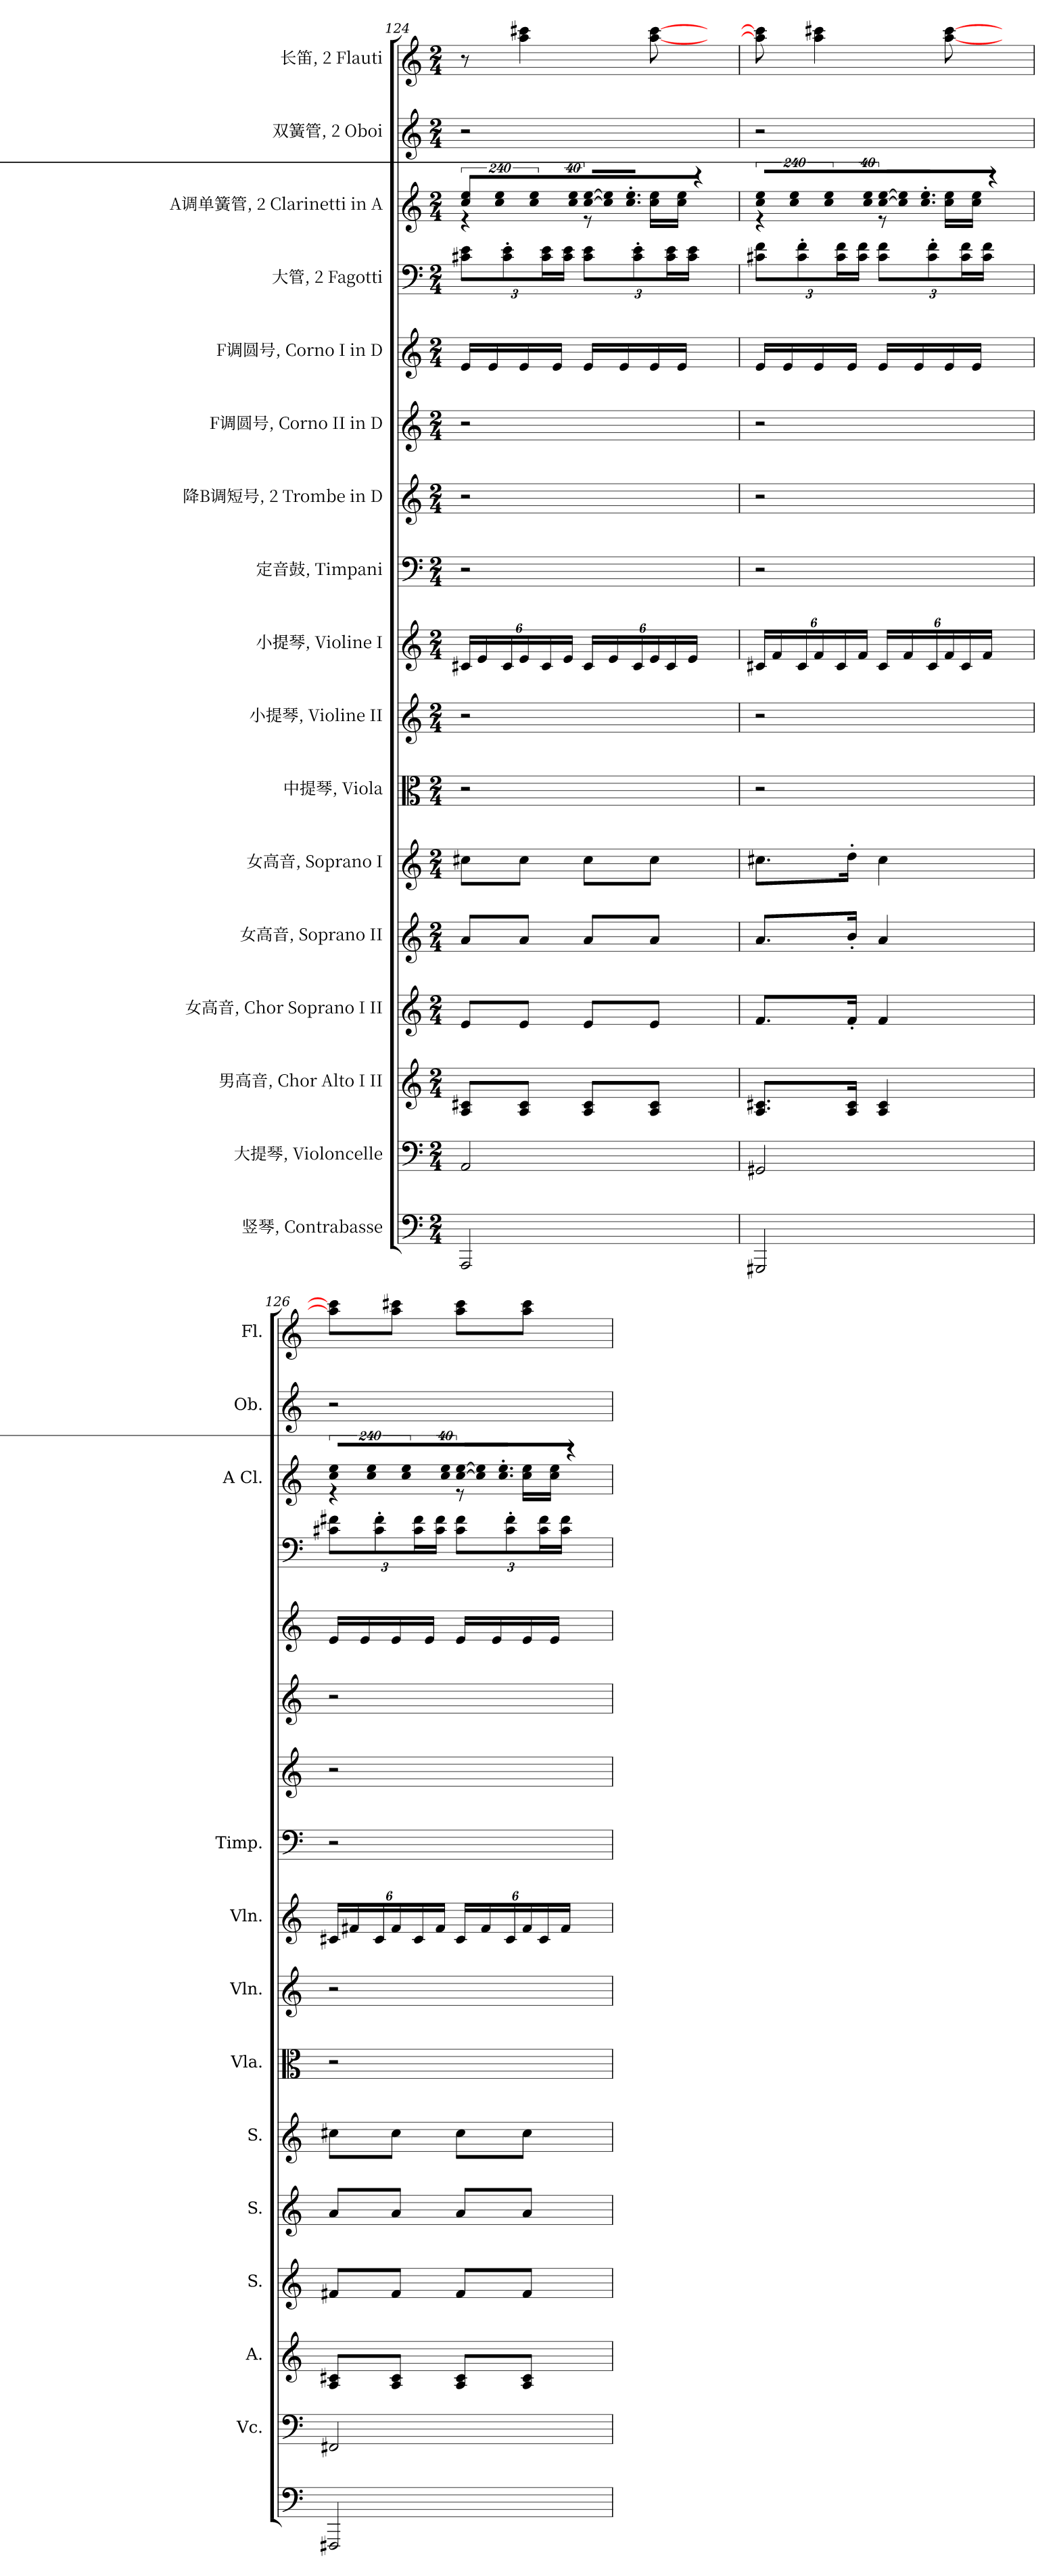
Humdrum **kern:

**kern	**kern	**kern	**kern	**kern	**kern	**kern	**kern	**kern	**kern	**kern	**kern	**kern	**kern	**kern	**kern	**kern
*part17	*part16	*part15	*part14	*part13	*part12	*part11	*part10	*part9	*part8	*part7	*part6	*part5	*part4	*part3	*part2	*part1
*staff17	*staff16	*staff15	*staff14	*staff13	*staff12	*staff11	*staff10	*staff9	*staff8	*staff7	*staff6	*staff5	*staff4	*staff3	*staff2	*staff1
*I"竖琴, Contrabasse	*I"大提琴, Violoncelle	*I"男高音, Chor Alto I II	*I"女高音, Chor Soprano I II	*I"女高音, Soprano II	*I"女高音, Soprano I	*I"中提琴, Viola	*I"小提琴, Violine II	*I"小提琴, Violine I	*I"定音鼓, Timpani	*I"降B调短号, 2 Trombe in D	*I"F调圆号, Corno II in D	*I"F调圆号, Corno I in D	*I"大管, 2 Fagotti	*I"A调单簧管, 2 Clarinetti in A	*I"双簧管, 2 Oboi	*I"长笛, 2 Flauti
*	*I'Vc.	*I'A.	*I'S.	*I'S.	*I'S.	*I'Vla.	*I'Vln.	*I'Vln.	*I'Timp.	*	*	*	*	*I'A Cl.	*I'Ob.	*I'Fl.
!!LO:PB:g=z
*clefF4	*clefF4	*clefG2	*clefG2	*clefG2	*clefG2	*clefC3	*clefG2	*clefG2	*clefF4	*clefG2	*clefG2	*clefG2	*clefF4	*clefG2	*clefG2	*clefG2
*	*	*	*	*	*	*	*	*	*	*ITrd1c2	*ITrd4c7	*ITrd4c7	*	*ITrd2c3	*	*
*k[]	*k[]	*k[]	*k[]	*k[]	*k[]	*k[]	*k[]	*k[]	*k[]	*k[b-e-]	*k[b-]	*k[b-]	*k[]	*k[f#c#g#]	*k[]	*k[]
*M2/4	*M2/4	*M2/4	*M2/4	*M2/4	*M2/4	*M2/4	*M2/4	*M2/4	*M2/4	*M2/4	*M2/4	*M2/4	*M2/4	*M2/4	*M2/4	*M2/4
*MM85	*MM85	*MM85	*MM85	*MM85	*MM85	*MM85	*MM85	*MM85	*MM85	*MM85	*MM85	*MM85	*MM85	*MM85	*MM85	*MM85
*	*	*	*	*	*	*	*	*Xbrackettup	*	*	*	*	*Xbrackettup	*	*	*
=124	=124	=124	=124	=124	=124	=124	=124	=124	=124	=124	=124	=124	=124	=124	=124	=124
!	!	!	!	!	!	!	!	!	!	!	!	!	!	!LO:N:vis=16	!	!
*	*	*	*	*	*	*	*	*	*	*	*	*	*	*^	*	*
2AAA/	2AA/	8A/ 8c#X/L	8e/L	8a/L	8cc#X\L	2r	2r	24c#X/LL	2r	2r	2r	16A/LL	12c#X\ 12e\L	1920%137a/ 1920%137cc#/LL	4r	2r	8r
.	.	.	.	.	.	.	.	24e/	.	.	.	.	.	.	.	.	.
.	.	.	.	.	.	.	.	.	.	.	.	16A/	.	.	.	.	.
!	!	!	!	!	!	!	!	!	!	!	!	!	!	!LO:N:vis=16	!	!	!
.	.	.	.	.	.	.	.	.	.	.	.	.	.	1920%137a/ 1920%137cc#/	.	.	.
.	.	.	.	.	.	.	.	24c#/	.	.	.	.	12c#\' 12e\'	.	.	.	.
.	.	8A/ 8c#/J	8e/J	8a/J	8cc#\J	.	.	24e/	.	.	.	16A/	.	.	.	.	4aa\ 4ccc#X\
!	!	!	!	!	!	!	!	!	!	!	!	!	!	!LO:N:vis=16	!	!	!
.	.	.	.	.	.	.	.	.	.	.	.	.	.	1920%137a/ 1920%137cc#/	.	.	.
.	.	.	.	.	.	.	.	24c#/	.	.	.	.	24c#\ 24e\L	.	.	.	.
.	.	.	.	.	.	.	.	.	.	.	.	16A/JJ	.	.	.	.	.
.	.	.	.	.	.	.	.	24e/JJ	.	.	.	.	24c#\ 24e\JJ	.	.	.	.
!	!	!	!	!	!	!	!	!	!	!	!	!	!	!LO:N:vis=32	!	!	!
.	.	.	.	.	.	.	.	.	.	.	.	.	.	640%23a/ 640%23cc#/JJk	.	.	.
!	!	!	!	!	!	!	!	!	!	!	!	!	!	!LO:N:vis=32	!	!	!
.	.	8A/ 8c#/L	8e/L	8a/L	8cc#\L	.	.	24c#/LL	.	.	.	16A/LL	12c#\ 12e\L	[640%23a/ [640%23cc#/LLL	8r	.	.
!	!	!	!	!	!	!	!	!	!	!	!	!	!	!LO:N:vis=32	!	!	!
.	.	.	.	.	.	.	.	.	.	.	.	.	.	640%23a/] 640%23cc#/]J	.	.	.
.	.	.	.	.	.	.	.	24e/	.	.	.	.	.	.	.	.	.
.	.	.	.	.	.	.	.	.	.	.	.	16A/	.	.	.	.	.
!	!	!	!	!	!	!	!	!	!	!	!	!	!	!LO:N:vis=16.	!	!	!
.	.	.	.	.	.	.	.	.	.	.	.	.	.	960%103a/' 960%103cc#/'JJ	.	.	.
.	.	.	.	.	.	.	.	24c#/	.	.	.	.	12c#\' 12e\'	.	.	.	.
.	.	8A/ 8c#/J	8e/J	8a/J	8cc#\J	.	.	24e/	.	.	.	16A/	.	.	16a\ 16cc#\LL	.	[8aa\ [8ccc#\
.	.	.	.	.	.	.	.	24c#/	.	.	.	.	24c#\ 24e\L	.	.	.	.
!	!	!	!	!	!	!	!	!	!	!	!	!	!	!LO:N:vis=16	!	!	!
.	.	.	.	.	.	.	.	.	.	.	.	.	.	1920%137r	.	.	.
.	.	.	.	.	.	.	.	.	.	.	.	16A/JJ	.	.	16a\ 16cc#\JJ	.	.
.	.	.	.	.	.	.	.	24e/JJ	.	.	.	.	24c#\ 24e\JJ	.	.	.	.
1920ryy	1920ryy	1920ryy	1920ryy	1920ryy	1920ryy	1920ryy	1920ryy	1920ryy	1920ryy	1920ryy	1920ryy	1920ryy	1920ryy	.	1920ryy	1920ryy	1920ryy
=125	=125	=125	=125	=125	=125	=125	=125	=125	=125	=125	=125	=125	=125	=125	=125	=125	=125
*	*	*	*	*	*	*	*	*	*	*	*	*	*	*	*	*	*MM85
!	!	!	!	!	!	!	!	!	!	!	!	!	!	!LO:N:vis=16	!	!	!
2GGG#X/	2GG#X/	8.A/ 8.c#X/L	8.f/L	8.a/L	8.cc#X\L	2r	2r	24c#X/LL	2r	2r	2r	16A/LL	12c#X\ 12f\L	1920%137a/ 1920%137cc#/LL	4r	2r	8aa\] 8ccc#\]
.	.	.	.	.	.	.	.	24f/	.	.	.	.	.	.	.	.	.
.	.	.	.	.	.	.	.	.	.	.	.	16A/	.	.	.	.	.
!	!	!	!	!	!	!	!	!	!	!	!	!	!	!LO:N:vis=16	!	!	!
.	.	.	.	.	.	.	.	.	.	.	.	.	.	1920%137a/ 1920%137cc#/	.	.	.
.	.	.	.	.	.	.	.	24c#/	.	.	.	.	12c#\' 12f\'	.	.	.	.
.	.	.	.	.	.	.	.	24f/	.	.	.	16A/	.	.	.	.	4aa\ 4ccc#X\
!	!	!	!	!	!	!	!	!	!	!	!	!	!	!LO:N:vis=16	!	!	!
.	.	.	.	.	.	.	.	.	.	.	.	.	.	1920%137a/ 1920%137cc#/	.	.	.
.	.	.	.	.	.	.	.	24c#/	.	.	.	.	24c#\ 24f\L	.	.	.	.
.	.	16A/ 16c#/Jk	16f'/Jk	16b'/Jk	16dd'\Jk	.	.	.	.	.	.	16A/JJ	.	.	.	.	.
.	.	.	.	.	.	.	.	24f/JJ	.	.	.	.	24c#\ 24f\JJ	.	.	.	.
!	!	!	!	!	!	!	!	!	!	!	!	!	!	!LO:N:vis=32	!	!	!
.	.	.	.	.	.	.	.	.	.	.	.	.	.	640%23a/ 640%23cc#/JJk	.	.	.
!	!	!	!	!	!	!	!	!	!	!	!	!	!	!LO:N:vis=32	!	!	!
.	.	4A/ 4c#/	4f/	4a/	4cc#\	.	.	24c#/LL	.	.	.	16A/LL	12c#\ 12f\L	[640%23a/ [640%23cc#/LLL	8r	.	.
!	!	!	!	!	!	!	!	!	!	!	!	!	!	!LO:N:vis=32	!	!	!
.	.	.	.	.	.	.	.	.	.	.	.	.	.	640%23a/] 640%23cc#/]J	.	.	.
.	.	.	.	.	.	.	.	24f/	.	.	.	.	.	.	.	.	.
.	.	.	.	.	.	.	.	.	.	.	.	16A/	.	.	.	.	.
!	!	!	!	!	!	!	!	!	!	!	!	!	!	!LO:N:vis=16.	!	!	!
.	.	.	.	.	.	.	.	.	.	.	.	.	.	960%103a/' 960%103cc#/'JJ	.	.	.
.	.	.	.	.	.	.	.	24c#/	.	.	.	.	12c#\' 12f\'	.	.	.	.
.	.	.	.	.	.	.	.	24f/	.	.	.	16A/	.	.	16a\ 16cc#\LL	.	[8aa\ [8ccc#\
.	.	.	.	.	.	.	.	24c#/	.	.	.	.	24c#\ 24f\L	.	.	.	.
!	!	!	!	!	!	!	!	!	!	!	!	!	!	!LO:N:vis=16	!	!	!
.	.	.	.	.	.	.	.	.	.	.	.	.	.	1920%137r	.	.	.
.	.	.	.	.	.	.	.	.	.	.	.	16A/JJ	.	.	16a\ 16cc#\JJ	.	.
.	.	.	.	.	.	.	.	24f/JJ	.	.	.	.	24c#\ 24f\JJ	.	.	.	.
1920ryy	1920ryy	1920ryy	1920ryy	1920ryy	1920ryy	1920ryy	1920ryy	1920ryy	1920ryy	1920ryy	1920ryy	1920ryy	1920ryy	.	1920ryy	1920ryy	1920ryy
=126	=126	=126	=126	=126	=126	=126	=126	=126	=126	=126	=126	=126	=126	=126	=126	=126	=126
*	*	*	*	*	*	*	*	*	*	*	*	*	*	*	*	*	*MM85
!	!	!	!	!	!	!	!	!	!	!	!	!	!	!LO:N:vis=16	!	!	!
2FFF#X/	2FF#X/	8A/ 8c#X/L	8f#X/L	8a/L	8cc#X\L	2r	2r	24c#X/LL	2r	2r	2r	16A/LL	12c#X\ 12f#X\L	1920%137a/ 1920%137cc#/LL	4r	2r	8aa\] 8ccc#\]L
.	.	.	.	.	.	.	.	24f#X/	.	.	.	.	.	.	.	.	.
.	.	.	.	.	.	.	.	.	.	.	.	16A/	.	.	.	.	.
!	!	!	!	!	!	!	!	!	!	!	!	!	!	!LO:N:vis=16	!	!	!
.	.	.	.	.	.	.	.	.	.	.	.	.	.	1920%137a/ 1920%137cc#/	.	.	.
.	.	.	.	.	.	.	.	24c#/	.	.	.	.	12c#\' 12f#\'	.	.	.	.
.	.	8A/ 8c#/J	8f#/J	8a/J	8cc#\J	.	.	24f#/	.	.	.	16A/	.	.	.	.	8aa\ 8ccc#X\J
!	!	!	!	!	!	!	!	!	!	!	!	!	!	!LO:N:vis=16	!	!	!
.	.	.	.	.	.	.	.	.	.	.	.	.	.	1920%137a/ 1920%137cc#/	.	.	.
.	.	.	.	.	.	.	.	24c#/	.	.	.	.	24c#\ 24f#\L	.	.	.	.
.	.	.	.	.	.	.	.	.	.	.	.	16A/JJ	.	.	.	.	.
.	.	.	.	.	.	.	.	24f#/JJ	.	.	.	.	24c#\ 24f#\JJ	.	.	.	.
!	!	!	!	!	!	!	!	!	!	!	!	!	!	!LO:N:vis=32	!	!	!
.	.	.	.	.	.	.	.	.	.	.	.	.	.	640%23a/ 640%23cc#/JJk	.	.	.
*	*	*	*	*	*	*	*	*	*	*	*	*	*	*	*	*	*MM90
!	!	!	!	!	!	!	!	!	!	!	!	!	!	!LO:N:vis=32	!	!	!
.	.	8A/ 8c#/L	8f#/L	8a/L	8cc#\L	.	.	24c#/LL	.	.	.	16A/LL	12c#\ 12f#\L	[640%23a/ [640%23cc#/LLL	8r	.	8aa\ 8ccc#\L
!	!	!	!	!	!	!	!	!	!	!	!	!	!	!LO:N:vis=32	!	!	!
.	.	.	.	.	.	.	.	.	.	.	.	.	.	640%23a/] 640%23cc#/]J	.	.	.
.	.	.	.	.	.	.	.	24f#/	.	.	.	.	.	.	.	.	.
.	.	.	.	.	.	.	.	.	.	.	.	16A/	.	.	.	.	.
!	!	!	!	!	!	!	!	!	!	!	!	!	!	!LO:N:vis=16.	!	!	!
.	.	.	.	.	.	.	.	.	.	.	.	.	.	960%103a/' 960%103cc#/'JJ	.	.	.
.	.	.	.	.	.	.	.	24c#/	.	.	.	.	12c#\' 12f#\'	.	.	.	.
.	.	8A/ 8c#/J	8f#/J	8a/J	8cc#\J	.	.	24f#/	.	.	.	16A/	.	.	16a\ 16cc#\LL	.	8aa\ 8ccc#\J
.	.	.	.	.	.	.	.	24c#/	.	.	.	.	24c#\ 24f#\L	.	.	.	.
!	!	!	!	!	!	!	!	!	!	!	!	!	!	!LO:N:vis=16	!	!	!
.	.	.	.	.	.	.	.	.	.	.	.	.	.	1920%137r	.	.	.
.	.	.	.	.	.	.	.	.	.	.	.	16A/JJ	.	.	16a\ 16cc#\JJ	.	.
.	.	.	.	.	.	.	.	24f#/JJ	.	.	.	.	24c#\ 24f#\JJ	.	.	.	.
1920ryy	1920ryy	1920ryy	1920ryy	1920ryy	1920ryy	1920ryy	1920ryy	1920ryy	1920ryy	1920ryy	1920ryy	1920ryy	1920ryy	.	1920ryy	1920ryy	1920ryy
*	*	*	*	*	*	*	*	*	*	*	*	*	*	*v	*v	*	*
=	=	=	=	=	=	=	=	=	=	=	=	=	=	=	=	=
*-	*-	*-	*-	*-	*-	*-	*-	*-	*-	*-	*-	*-	*-	*-	*-	*-
